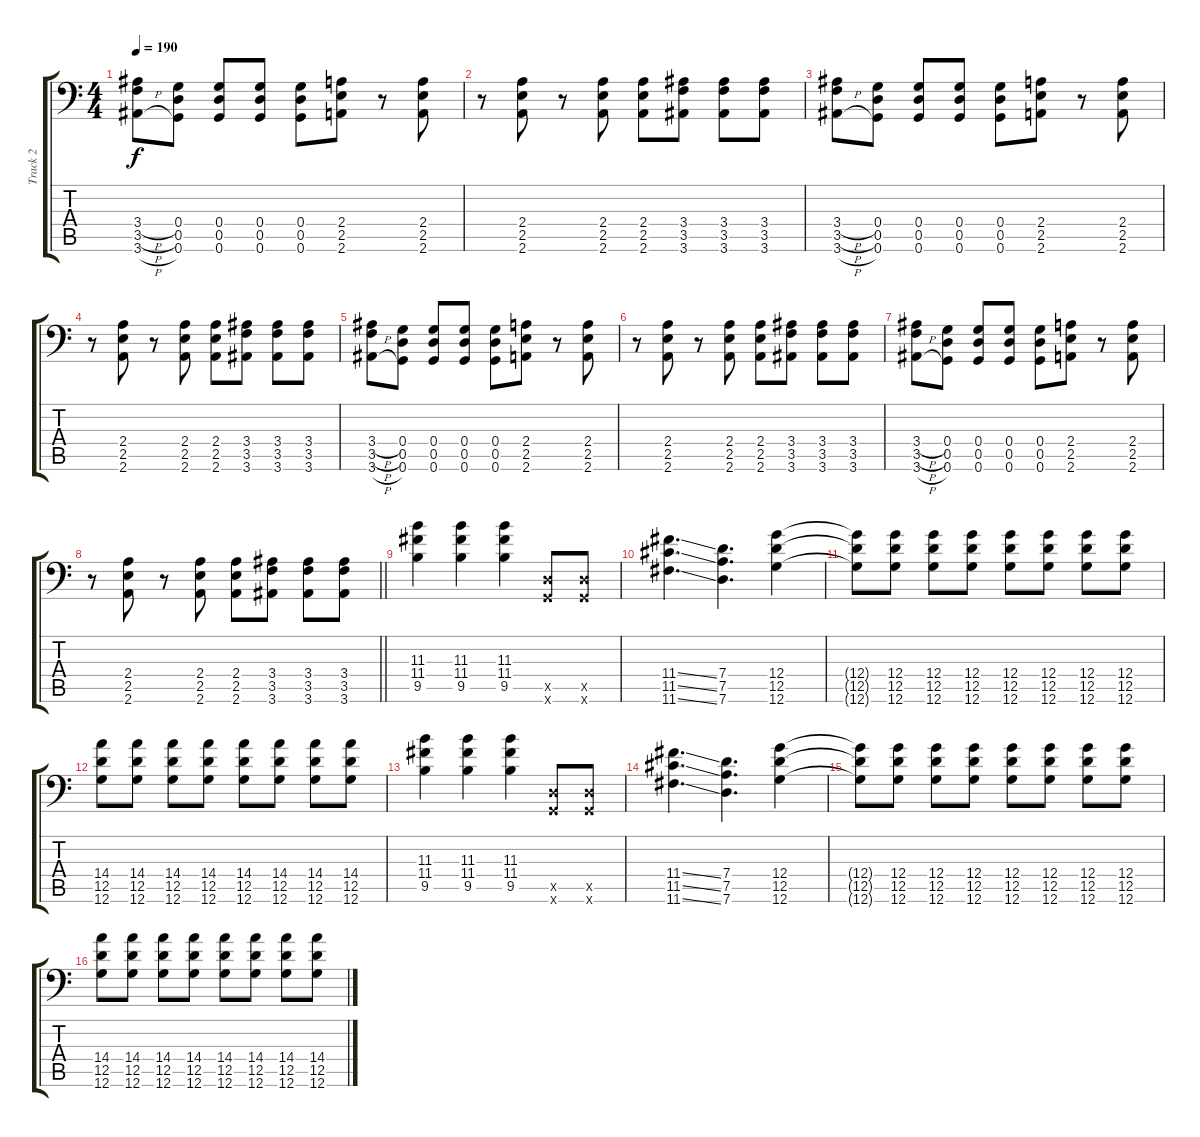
\track ("Track 2" "Track 2") {instrument overdrivenguitar}
\staff {score tabs}
\tuning (A3 F3 C3 G2 D2 G1) {hide}
\ts (4 4)
\tempo 190
\clef f4
\ks c
(3.4{h} 3.5{h} 3.6{h}).8{dy f} (0.4 0.5 0.6).8 (0.4 0.5 0.6).8 (0.4 0.5 0.6).8 (0.4 0.5 0.6).8 (2.4 2.5 2.6).8 r.8 (2.4 2.5 2.6).8 |
r.8 (2.4 2.5 2.6).8 r.8 (2.4 2.5 2.6).8 (2.4 2.5 2.6).8 (3.4 3.5 3.6).8 (3.4 3.5 3.6).8 (3.4 3.5 3.6).8 |
(3.4{h} 3.5{h} 3.6{h}).8 (0.4 0.5 0.6).8 (0.4 0.5 0.6).8 (0.4 0.5 0.6).8 (0.4 0.5 0.6).8 (2.4 2.5 2.6).8 r.8 (2.4 2.5 2.6).8 |
r.8 (2.4 2.5 2.6).8 r.8 (2.4 2.5 2.6).8 (2.4 2.5 2.6).8 (3.4 3.5 3.6).8 (3.4 3.5 3.6).8 (3.4 3.5 3.6).8 |
(3.4{h} 3.5{h} 3.6{h}).8 (0.4 0.5 0.6).8 (0.4 0.5 0.6).8 (0.4 0.5 0.6).8 (0.4 0.5 0.6).8 (2.4 2.5 2.6).8 r.8 (2.4 2.5 2.6).8 |
r.8 (2.4 2.5 2.6).8 r.8 (2.4 2.5 2.6).8 (2.4 2.5 2.6).8 (3.4 3.5 3.6).8 (3.4 3.5 3.6).8 (3.4 3.5 3.6).8 |
(3.4{h} 3.5{h} 3.6{h}).8 (0.4 0.5 0.6).8 (0.4 0.5 0.6).8 (0.4 0.5 0.6).8 (0.4 0.5 0.6).8 (2.4 2.5 2.6).8 r.8 (2.4 2.5 2.6).8 |
\barLineRight lightlight
r.8 (2.4 2.5 2.6).8 r.8 (2.4 2.5 2.6).8 (2.4 2.5 2.6).8 (3.4 3.5 3.6).8 (3.4 3.5 3.6).8 (3.4 3.5 3.6).8 |
(11.3 11.4 9.5).4 (11.3 11.4 9.5).4 (11.3 11.4 9.5).4 (0.5{x} 0.6{x}).8 (0.5{x} 0.6{x}).8 |
(11.4{ss} 11.5{ss} 11.6{ss}).4{d} (7.4 7.5 7.6).4{d} (12.4 12.5 12.6).4 |
(12.4{t} 12.5{t} 12.6{t}).8 (12.4 12.5 12.6).8 (12.4 12.5 12.6).8 (12.4 12.5 12.6).8 (12.4 12.5 12.6).8 (12.4 12.5 12.6).8 (12.4 12.5 12.6).8 (12.4 12.5 12.6).8 |
(14.4 12.5 12.6).8 (14.4 12.5 12.6).8 (14.4 12.5 12.6).8 (14.4 12.5 12.6).8 (14.4 12.5 12.6).8 (14.4 12.5 12.6).8 (14.4 12.5 12.6).8 (14.4 12.5 12.6).8 |
(11.3 11.4 9.5).4 (11.3 11.4 9.5).4 (11.3 11.4 9.5).4 (0.5{x} 0.6{x}).8 (0.5{x} 0.6{x}).8 |
(11.4{ss} 11.5{ss} 11.6{ss}).4{d} (7.4 7.5 7.6).4{d} (12.4 12.5 12.6).4 |
(12.4{t} 12.5{t} 12.6{t}).8 (12.4 12.5 12.6).8 (12.4 12.5 12.6).8 (12.4 12.5 12.6).8 (12.4 12.5 12.6).8 (12.4 12.5 12.6).8 (12.4 12.5 12.6).8 (12.4 12.5 12.6).8 |
(14.4 12.5 12.6).8 (14.4 12.5 12.6).8 (14.4 12.5 12.6).8 (14.4 12.5 12.6).8 (14.4 12.5 12.6).8 (14.4 12.5 12.6).8 (14.4 12.5 12.6).8 (14.4 12.5 12.6).8
